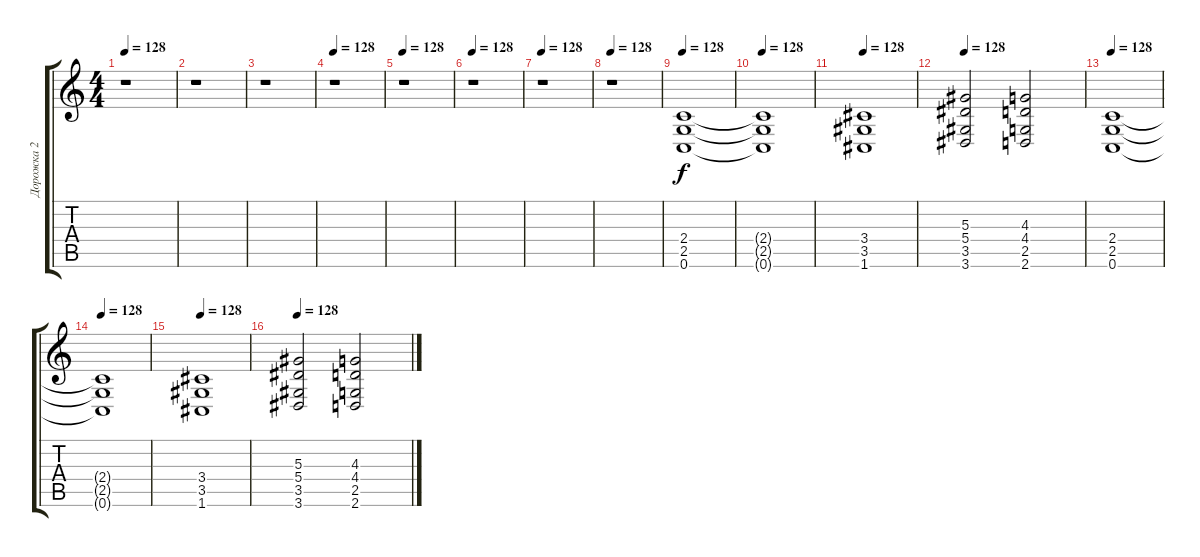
\track ("Дорожка 2" "Дорожка 2") {instrument distortionguitar}
\staff {score tabs}
\tuning (C4 G3 Eb3 Bb2 F2 C2) {hide}
\ts (4 4)
\tempo 128
\clef g2
\ks c
r.1{dy f} |
r.1 |
r.1 |
\tempo 128
r.1 |
\tempo 128
r.1 |
\tempo 128
r.1 |
\tempo 128
r.1 |
\tempo 128
r.1 |
\tempo 128
(2.4 2.5 0.6).1 |
\tempo 128
(2.4{t} 2.5{t} 0.6{t}).1 |
\tempo 128
(3.4 3.5 1.6).1 |
\tempo 128
(5.3 5.4 3.5 3.6).2 (4.3 4.4 2.5 2.6).2 |
\tempo 128
(2.4 2.5 0.6).1 |
\tempo 128
(2.4{t} 2.5{t} 0.6{t}).1 |
\tempo 128
(3.4 3.5 1.6).1 |
\tempo 128
(5.3 5.4 3.5 3.6).2 (4.3 4.4 2.5 2.6).2
